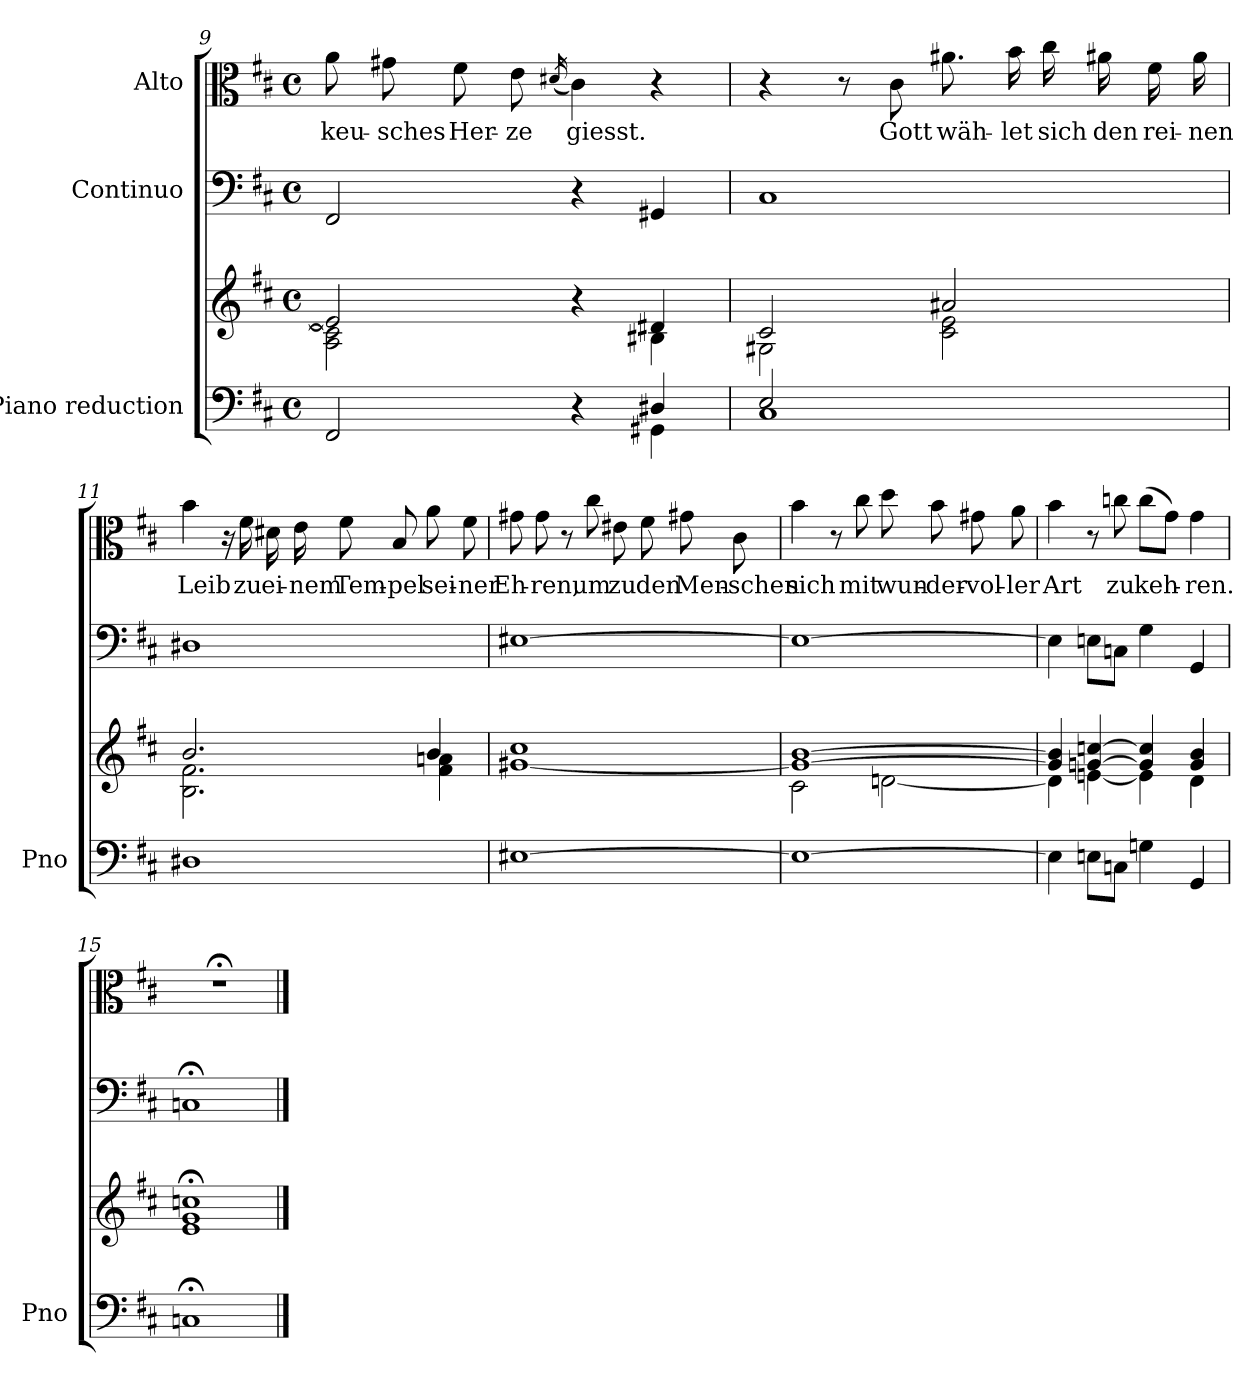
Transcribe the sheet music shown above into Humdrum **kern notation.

**kern	**kern	**kern	**kern	**text
*part3	*part3	*part2	*part1	*part1
*staff4	*staff3	*staff2	*staff1	*staff1
*I"Piano reduction	*	*I"Continuo	*I"Alto	*
*I'Pno	*	*	*	*
*clefF4	*clefG2	*clefF4	*clefC3	*
*k[f#c#]	*k[f#c#]	*k[f#c#]	*k[f#c#]	*
*M4/4	*M4/4	*M4/4	*M4/4	*
*met(c)	*met(c)	*met(c)	*met(c)	*
=9	=9	=9	=9	=9
*^	*^	*	*	*
!	!	!	!	!	!	!LO:LY:b
2FF#/	2ryy	2e/]	2A\ 2c#\]	2FF#/	8a\	keu-
!	!	!	!	!	!	!LO:LY:b
.	.	.	.	.	8g#X\	-sches
!	!	!	!	!	!	!LO:LY:b
.	.	.	.	.	8f#\	Her-
!	!	!	!	!	!	!LO:LY:b
.	.	.	.	.	8e\	-ze
.	.	.	.	.	(16qd#X/	.
!	!	!	!	!	!	!LO:LY:b
4r	4ryy	4r	4ryy	4r	4c#\)	giesst.
4D#X/	4GG#X\	4d#X/	4B#X\	4GG#X/	4r	.
=10	=10	=10	=10	=10	=10	=10
2E/	1C#	2c#/	2G#X\	1C#	4r	.
.	.	.	.	.	8r	.
!	!	!	!	!	!	!LO:LY:b
.	.	.	.	.	8c#\	Gott
!	!	!	!	!	!	!LO:LY:b
2ryy	.	2a#X/	2c#\ 2e\	.	8.a#X\	wäh-
!	!	!	!	!	!	!LO:LY:b
.	.	.	.	.	16b\	-let
!	!	!	!	!	!	!LO:LY:b
.	.	.	.	.	16cc#\	sich
!	!	!	!	!	!	!LO:LY:b
.	.	.	.	.	16a#X\	den
!	!	!	!	!	!	!LO:LY:b
.	.	.	.	.	16f#\	rei-
!	!	!	!	!	!	!LO:LY:b
.	.	.	.	.	16a#\	-nen
*v	*v	*	*	*	*	*
!!LO:LB:g=z
=11	=11	=11	=11	=11	=11
!	!	!	!	!	!LO:LY:b
1D#X	2.b/	2.B\ 2.f#\	1D#X	4b\	Leib
.	.	.	.	16r	.
!	!	!	!	!	!LO:LY:b
.	.	.	.	16f#\	zu
!	!	!	!	!	!LO:LY:b
.	.	.	.	16d#X\	ei-
!	!	!	!	!	!LO:LY:b
.	.	.	.	16e\	-nem
!	!	!	!	!	!LO:LY:b
.	.	.	.	8f#\	Tem-
!	!	!	!	!	!LO:LY:b
.	.	.	.	8B/	-pel
!	!	!	!	!	!LO:LY:b
.	4b/	4f#\ 4an\	.	8a\	sei-
!	!	!	!	!	!LO:LY:b
.	.	.	.	8f#\	-ner
=12	=12	=12	=12	=12	=12
!	!	!	!	!	!LO:LY:b
[1E#X	1cc#	[1g#X	[1E#X	8g#X\	Eh-
!	!	!	!	!	!LO:LY:b
.	.	.	.	8g#\	-ren,
.	.	.	.	8r	.
!	!	!	!	!	!LO:LY:b
.	.	.	.	8cc#\	um
!	!	!	!	!	!LO:LY:b
.	.	.	.	8e#X\	zu
!	!	!	!	!	!LO:LY:b
.	.	.	.	8f#\	den
!	!	!	!	!	!LO:LY:b
.	.	.	.	8g#X\	Men-
!	!	!	!	!	!LO:LY:b
.	.	.	.	8c#\	-schen
=13	=13	=13	=13	=13	=13
!	!	!	!	!	!LO:LY:b
1E#_	1g#_ [1b	2c#\	1E#_	4b\	sich
.	.	.	.	8r	.
!	!	!	!	!	!LO:LY:b
.	.	.	.	8cc#\	mit
!	!	!	!	!	!LO:LY:b
.	.	[2dn\	.	8dd\	wun-
!	!	!	!	!	!LO:LY:b
.	.	.	.	8b\	-der-
!	!	!	!	!	!LO:LY:b
.	.	.	.	8g#X\	-vol-
!	!	!	!	!	!LO:LY:b
.	.	.	.	8a\	-ler
=14	=14	=14	=14	=14	=14
!	!	!	!	!	!LO:LY:b
4E#\]	4g#/] 4b/]	4d\]	4E#\]	4b\	Art
8En\L	[4gn/ [4ccn/	[4en\	8En\L	8r	.
!	!	!	!	!	!LO:LY:b
8Cn\J	.	.	8Cn\J	8ccn\	zu
!	!	!	!	!	!LO:LY:b
4Gn\	4g/] 4cc/]	4e\]	4G\	(8cc\L	keh-
.	.	.	.	8g\J)	.
!	!	!	!	!	!LO:LY:b
4GG/	4g/ 4b/	4d\	4GG/	4g\	-ren.
*	*v	*v	*	*	*
=15	=15	=15	=15	=15
1Cn;<	1e;< 1g;< 1ccn;<	1Cn;<	1r;<	.
==	==	==	==	==
*-	*-	*-	*-	*-
